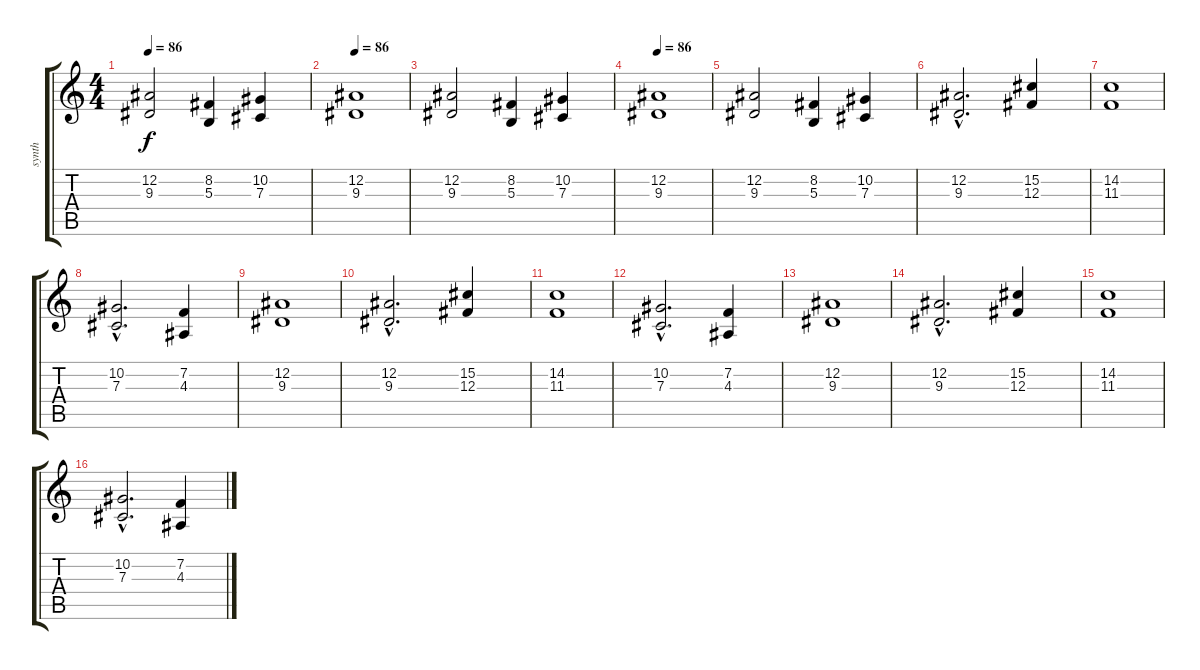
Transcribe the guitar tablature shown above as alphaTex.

\track ("synth" "synth") {instrument stringensemble1}
\staff {score tabs}
\tuning (Eb4 Bb3 Gb3 Db3 Ab2 Eb2) {hide}
\ts (4 4)
\tempo 86
\clef g2
\ks c
(12.2 9.3).2{dy f} (8.2 5.3).4 (10.2 7.3).4 |
\tempo 86
(12.2 9.3).1 |
(12.2 9.3).2 (8.2 5.3).4 (10.2 7.3).4 |
\tempo 86
(12.2 9.3).1 |
(12.2 9.3).2 (8.2 5.3).4 (10.2 7.3).4 |
(12.2{hac} 9.3{hac}).2{d} (15.2 12.3).4 |
(14.2 11.3).1 |
(10.2{hac} 7.3{hac}).2{d} (7.2 4.3).4 |
(12.2 9.3).1 |
(12.2{hac} 9.3{hac}).2{d} (15.2 12.3).4 |
(14.2 11.3).1 |
(10.2{hac} 7.3{hac}).2{d} (7.2 4.3).4 |
(12.2 9.3).1 |
(12.2{hac} 9.3{hac}).2{d} (15.2 12.3).4 |
(14.2 11.3).1 |
(10.2{hac} 7.3{hac}).2{d} (7.2 4.3).4
